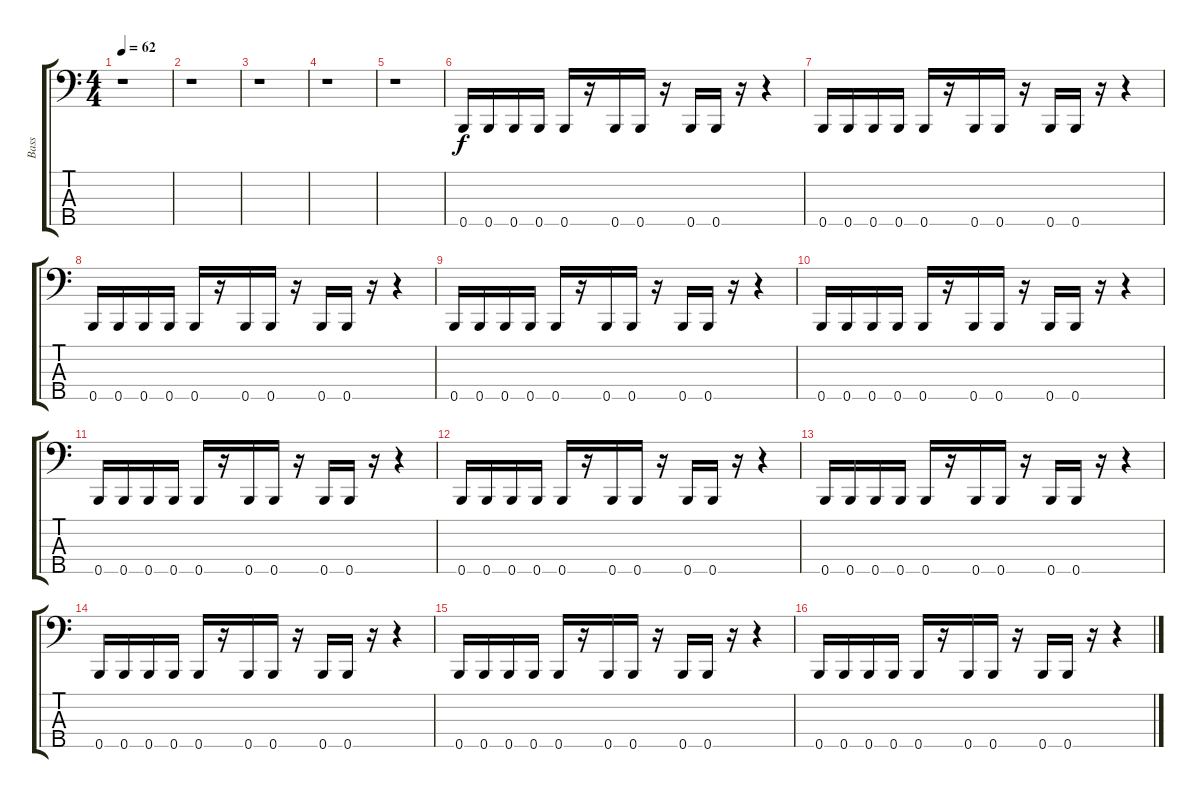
\track ("Bass" "Bass") {instrument electricbasspick}
\staff {score tabs}
\tuning (G2 D2 A1 E1 B0) {hide}
\ts (4 4)
\tempo 62
\clef f4
\ks c
r.1{dy f} |
r.1 |
r.1 |
r.1 |
r.1 |
0.5.16 0.5.16 0.5.16 0.5.16 0.5.16 r.16 0.5.16 0.5.16 r.16 0.5.16 0.5.16 r.16 r.4 |
0.5.16 0.5.16 0.5.16 0.5.16 0.5.16 r.16 0.5.16 0.5.16 r.16 0.5.16 0.5.16 r.16 r.4 |
0.5.16 0.5.16 0.5.16 0.5.16 0.5.16 r.16 0.5.16 0.5.16 r.16 0.5.16 0.5.16 r.16 r.4 |
0.5.16 0.5.16 0.5.16 0.5.16 0.5.16 r.16 0.5.16 0.5.16 r.16 0.5.16 0.5.16 r.16 r.4 |
0.5.16 0.5.16 0.5.16 0.5.16 0.5.16 r.16 0.5.16 0.5.16 r.16 0.5.16 0.5.16 r.16 r.4 |
0.5.16 0.5.16 0.5.16 0.5.16 0.5.16 r.16 0.5.16 0.5.16 r.16 0.5.16 0.5.16 r.16 r.4 |
0.5.16 0.5.16 0.5.16 0.5.16 0.5.16 r.16 0.5.16 0.5.16 r.16 0.5.16 0.5.16 r.16 r.4 |
0.5.16 0.5.16 0.5.16 0.5.16 0.5.16 r.16 0.5.16 0.5.16 r.16 0.5.16 0.5.16 r.16 r.4 |
0.5.16 0.5.16 0.5.16 0.5.16 0.5.16 r.16 0.5.16 0.5.16 r.16 0.5.16 0.5.16 r.16 r.4 |
0.5.16 0.5.16 0.5.16 0.5.16 0.5.16 r.16 0.5.16 0.5.16 r.16 0.5.16 0.5.16 r.16 r.4 |
0.5.16 0.5.16 0.5.16 0.5.16 0.5.16 r.16 0.5.16 0.5.16 r.16 0.5.16 0.5.16 r.16 r.4
